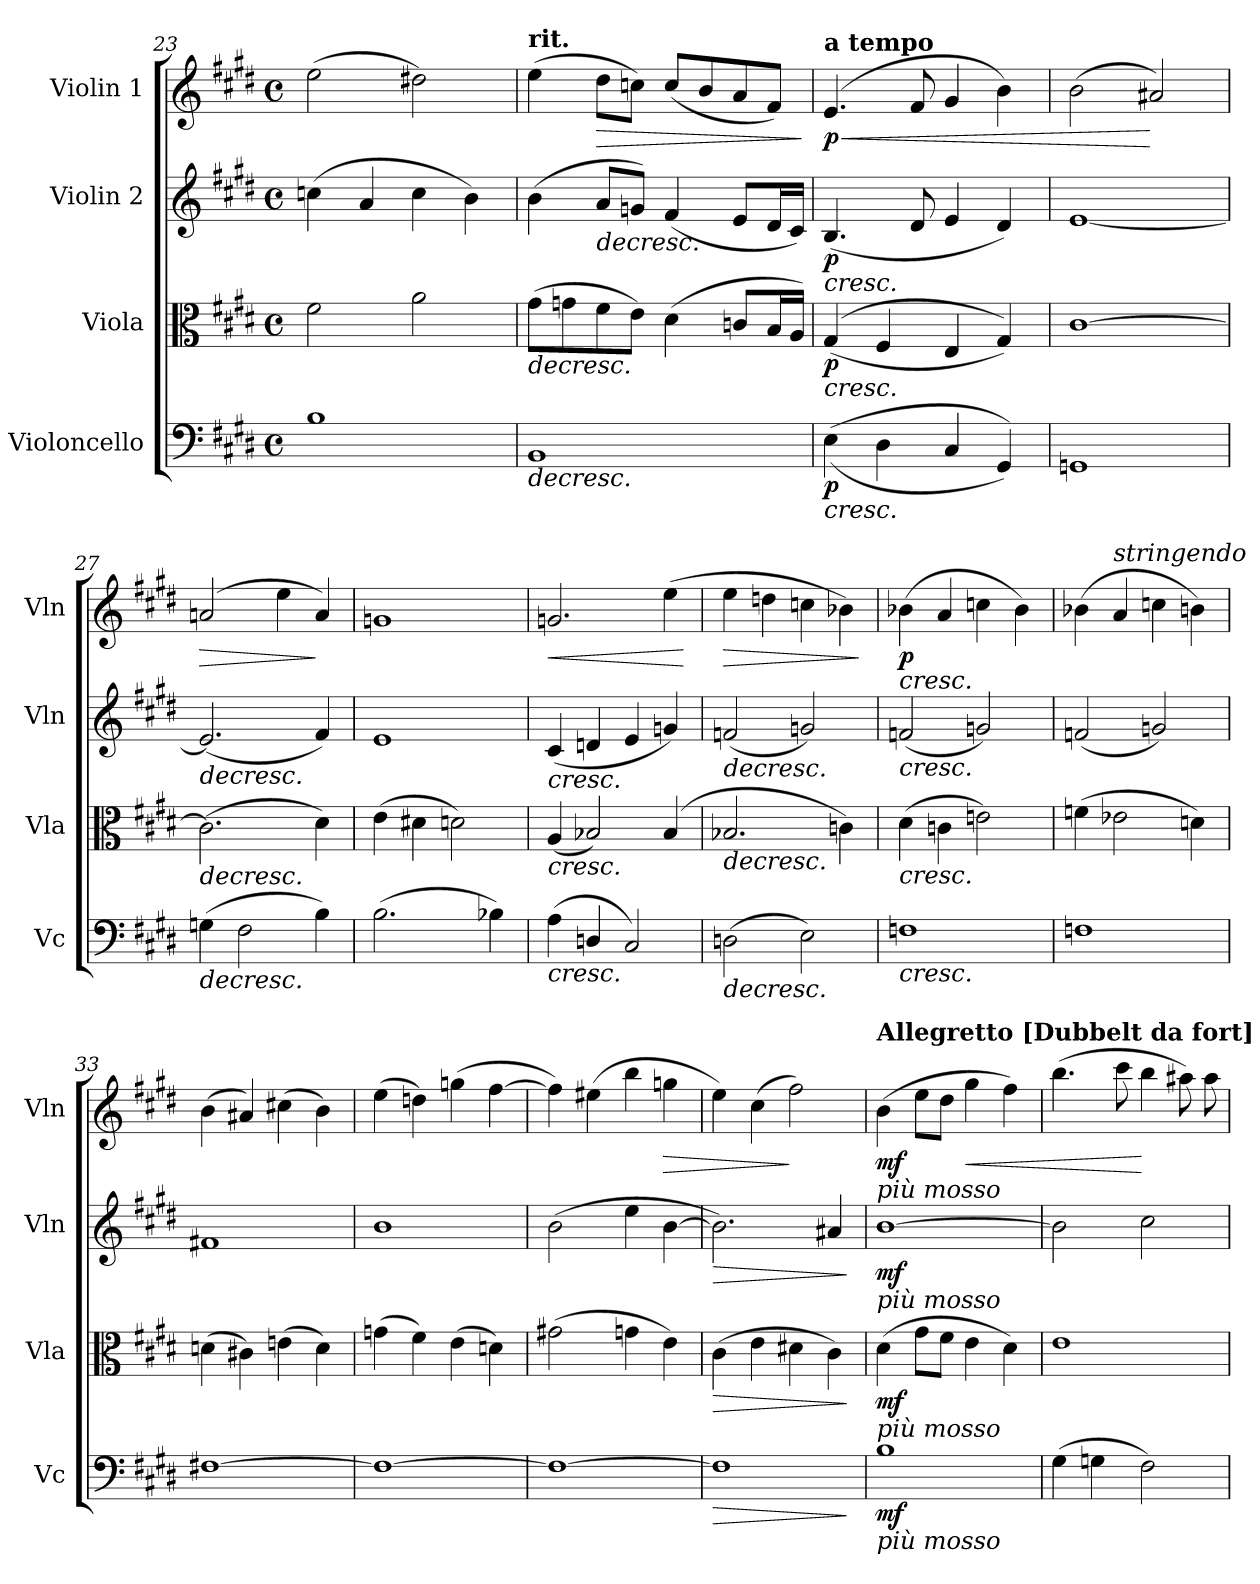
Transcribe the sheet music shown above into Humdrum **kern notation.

**kern	**dynam	**kern	**dynam	**kern	**dynam	**kern	**dynam
*part4	*part4	*part3	*part3	*part2	*part2	*part1	*part1
*staff4	*staff4	*staff3	*staff3	*staff2	*staff2	*staff1	*staff1
*I"Violoncello	*	*I"Viola	*	*I"Violin 2	*	*I"Violin 1	*
*I'Vc	*	*I'Vla	*	*I'Vln	*	*I'Vln	*
*clefF4	*	*clefC3	*	*clefG2	*	*clefG2	*
*k[f#c#g#d#]	*	*k[f#c#g#d#]	*	*k[f#c#g#d#]	*	*k[f#c#g#d#]	*
*M4/4	*	*M4/4	*	*M4/4	*	*M4/4	*
*met(c)	*	*met(c)	*	*met(c)	*	*met(c)	*
=23	=23	=23	=23	=23	=23	=23	=23
1B	.	2f#\	.	(4ccn\	.	(2ee\	.
.	.	.	.	4a/	.	.	.
.	.	2a\	.	4cc\	.	2dd#X\)	.
.	.	.	.	4b\)	.	.	.
=24	=24	=24	=24	=24	=24	=24	=24
!	!	!	!	!	!	!LO:TX:a:B:t=rit.	!
!	!LO:HP:b	!	!LO:HP:b	!	!	!	!
1BB	>	(8g#\L	>	(4b\	.	(4ee\	.
.	.	8gn\	.	.	.	.	.
!	!	!	!	!	!LO:HP:b	!	!LO:HP:b
.	.	8f#\	.	8a/L	>	8dd#\L	>
.	.	8e\J)	.	8gn/J)	.	8ccn\J)	.
.	.	(4d#\	.	(4f#/	.	(8cc/L	.
.	.	.	.	.	.	8b/	.
.	.	8cn/L	.	8e/L	.	8a/	.
.	.	16B/L	.	16d#/L	.	8f#/J)	.
.	.	16A/JJ)	.	16c#/JJ)	.	.	.
.	.	.	.	.	.	.	]
=25	=25	=25	=25	=25	=25	=25	=25
!	!	!	!	!	!	!LO:TX:a:B:t=a tempo	!
!	!LO:HP:b	!	!LO:HP:b	!	!LO:HP:b	!	!LO:HP:b
!	!LO:DY:n=1:b	!	!LO:DY:n=1:b	!	!LO:DY:n=1:b	!	!LO:DY:n=1:b
((4E\	< p	((4G#/	< p	(4.B/	< p	(4.e/	< p
4D#\	.	4F#/	.	.	.	.	.
.	.	.	.	8d#/	.	8f#/	.
4C#/	.	4E/	.	4e/	.	4g#/	.
4GG#/))	.	4G#/))	.	4d#/)	.	4b\)	.
=26	=26	=26	=26	=26	=26	=26	=26
*^	*	*^	*	*^	*	*	*
1GGn	2ryy	.	[1c#	2ryy	.	[1e	2ryy	.	(2b\	.
.	2ryy	]	.	2ryy	]	.	2ryy	]	2a#X/)	[
!!LO:PB:g=z
=27	=27	=27	=27	=27	=27	=27	=27	=27	=27	=27
!	!	!LO:HP:b	!	!	!LO:HP:b	!	!	!LO:HP:b	!	!LO:HP:b
*v	*v	*	*	*	*	*v	*v	*	*	*
*	*	*v	*v	*	*	*	*	*
(4Gn\	>	(2.c#\]	>	(2.e/]	>	(2an/	>
2F#\	.	.	.	.	.	.	.
.	.	.	.	.	.	4ee\	.
4B\)	[	4d#\)	[	4f#/)	[	4a/)	]
=28	=28	=28	=28	=28	=28	=28	=28
(2.B\	.	(4e\	.	1e	.	1gn	.
.	.	4d#X\	.	.	.	.	.
.	.	2dn\)	.	.	.	.	.
4B-X\)	.	.	.	.	.	.	.
=29	=29	=29	=29	=29	=29	=29	=29
!	!LO:HP:b	!	!LO:HP:b	!	!LO:HP:b	!	!LO:HP:b
(4A\	<	(4A/	<	(4c#/	<	2.gn/	<
4Dn/	.	2B-X/)	.	4dn/	.	.	.
2C#/)	.	.	.	4e/	.	.	.
.	.	(4B-/	.	4gn/)	.	(4ee\	.
.	]	.	]	.	]	.	[
=30	=30	=30	=30	=30	=30	=30	=30
!	!LO:HP:b	!	!LO:HP:b	!	!LO:HP:b	!	!LO:HP:b
(2Dn\	>	2.B-X/	>	(2fn/	>	4ee\	>
.	.	.	.	.	.	4ddnj\	.
2E\)	.	.	.	2gn/)	.	4ccn\	.
.	.	4cn\)	.	.	.	4b-X\)	.
.	[	.	[	.	[	.	]
=31	=31	=31	=31	=31	=31	=31	=31
!	!	!	!	!	!	!LO:TX:b:i:t=cresc.	!
!	!	!	!	!LO:TX:b:i:t=cresc.	!	!	!
!	!	!LO:TX:b:i:t=cresc.	!	!	!	!	!
!LO:TX:b:i:t=cresc.	!	!	!	!	!	!	!
!	!	!	!	!	!	!	!LO:DY:b
1Fn	.	(4d#\	.	(2fn/	.	(4b-X\	p
.	.	4cn\	.	.	.	4a/	.
.	.	2en\)	.	2gn/)	.	4ccn\	.
.	.	.	.	.	.	4b-\)	.
!!LO:LB:g=z
=32	=32	=32	=32	=32	=32	=32	=32
1Fn	.	(4fn\	.	(2fn/	.	(4b-X\	.
!	!	!	!	!	!	!LO:TX:a:i:t=stringendo	!
.	.	2e-X\	.	.	.	4a/	.
.	.	.	.	2gn/)	.	4ccn\	.
.	.	4dn\)	.	.	.	4bn\)	.
=33	=33	=33	=33	=33	=33	=33	=33
[1F#X	.	(4dn\	.	1f#X	.	(4b\	.
.	.	4c#X\)	.	.	.	4a#X/)	.
.	.	(4en\	.	.	.	(4cc#X\	.
.	.	4d\)	.	.	.	4b\)	.
=34	=34	=34	=34	=34	=34	=34	=34
1F#_	.	(4gn\	.	1b	.	(4ee\	.
.	.	4f#\)	.	.	.	4ddn\)	.
.	.	(4e\	.	.	.	(4ggn\	.
.	.	4dn\)	.	.	.	[4ff#\	.
=35	=35	=35	=35	=35	=35	=35	=35
1F#_	.	(2g#X\	.	(2b\	.	4ff#\])	.
.	.	.	.	.	.	(4ee#X\	.
.	.	4gn\	.	4ee\	.	4bb\	.
!	!	!	!	!	!	!	!LO:HP:b
.	.	4e\)	.	[4b\	.	4ggn\	>
=36	=36	=36	=36	=36	=36	=36	=36
!	!LO:HP:b	!	!LO:HP:b	!	!LO:HP:b	!	!
1F#]	>	(4c#\	>	2.b\])	>	4ee\)	.
.	.	4e\	.	.	.	(4cc#\	.
.	.	4d#X\	.	.	.	2ff#\)	]
.	.	4c#\)	.	4a#X/	.	.	.
.	]	.	]	.	]	.	.
!!LO:LB:g=z
=37	=37	=37	=37	=37	=37	=37	=37
*^	*	*	*	*	*	*	*
!	!	!	!	!	!	!	!LO:TX:a:B:t=Allegretto [Dubbelt da fort]	!
!	!	!	!	!	!	!	!LO:TX:b:i:t=più mosso	!
!	!	!	!	!	!LO:TX:b:i:t=più mosso	!	!	!
!	!	!	!LO:TX:b:i:t=più mosso	!	!	!	!	!
!LO:TX:b:i:t=più mosso	!	!	!	!	!	!	!	!
!	!	!LO:DY:b	!	!LO:DY:b	!	!LO:DY:b	!	!LO:DY:b
1B	2ryy	mf	(4d#\	mf	[1b	mf	(4b\	mf
.	.	.	8g#\L	.	.	.	8ee\L	.
.	.	.	8f#\J	.	.	.	8dd#\J	.
!	!	!	!	!	!	!	!	!LO:HP:b
.	2ryy	.	4e\	.	.	.	4gg#\	<
.	.	.	4d#\)	.	.	.	4ff#\)	.
*v	*v	*	*	*	*	*	*	*
.	.	.	]	.	.	.	.
=38	=38	=38	=38	=38	=38	=38	=38
(4G#\	.	1e	.	2b\]	.	(4.bb\	.
4Gn\	.	.	.	.	.	.	.
.	.	.	.	.	.	8ccc#\	.
2F#\)	]	.	.	2cc#\	]	4bb\	[
.	.	.	.	.	.	8aa#X\)	.
.	.	.	.	.	.	8aa#\	.
=	=	=	=	=	=	=	=
*-	*-	*-	*-	*-	*-	*-	*-
